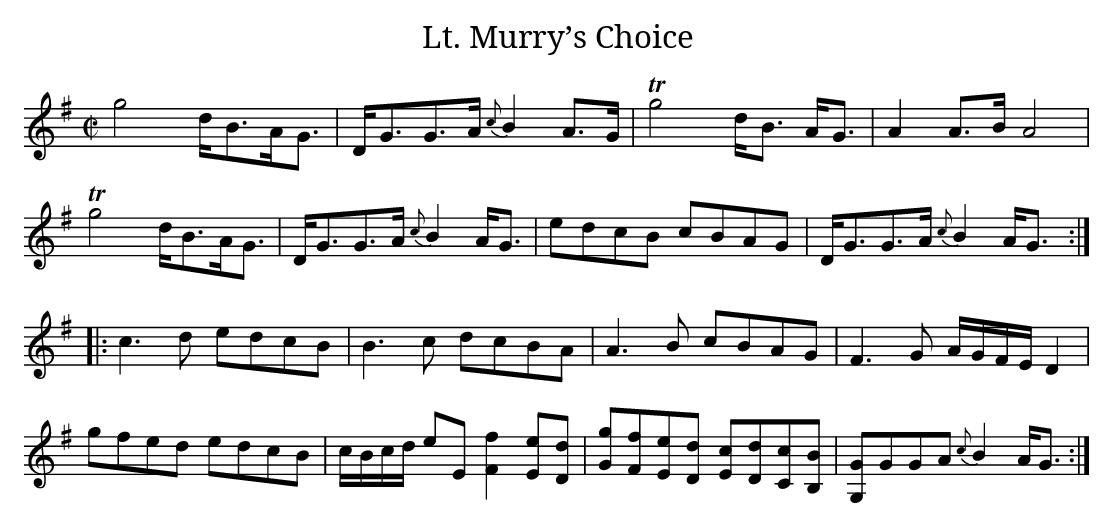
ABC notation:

X:1
T:Lt. Murry’s Choice
M:C|
L:1/8
K:G
g4 d<BA<G|D<GG>A {c}B2 A>G|Tg4 d<B A<G|A2 A>B A4|
Tg4 d<BA<G|D<GG>A {c}B2 A<G|edcB cBAG|D<GG>A {c}B2A<G:|
|:c3 d edcB|B3c dcBA|A3B cBAG|F3G A/G/F/E/ D2|
gfed edcB|c/B/c/d/ eE [F2f2][Ee][Dd]|[Gg][Ff][Ee][Dd] [Ec][Dd][Cc][B,B]|[G,G]GGA {c}B2 A<G:|]
